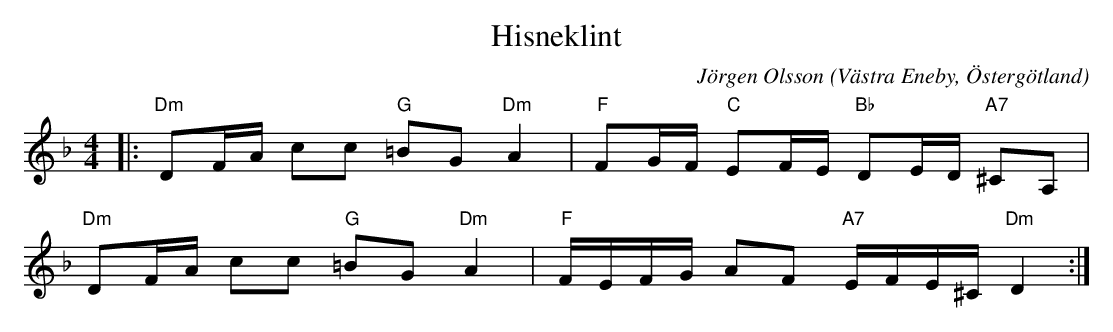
X:1
T:Hisneklint
C:Jörgen Olsson
O:Västra Eneby, Östergötland
M:4/4
L:1/8
K:Dm
|:"Dm"DF/A/ cc "G"=BG"Dm"A2|"F"FG/F/ "C"EF/E/ "Bb"DE/D/ "A7"^CA,|
"Dm"DF/A/ cc "G"=BG"Dm"A2|"F"F/E/F/G/ AF "A7"E/F/E/^C/ "Dm"D2 :|
